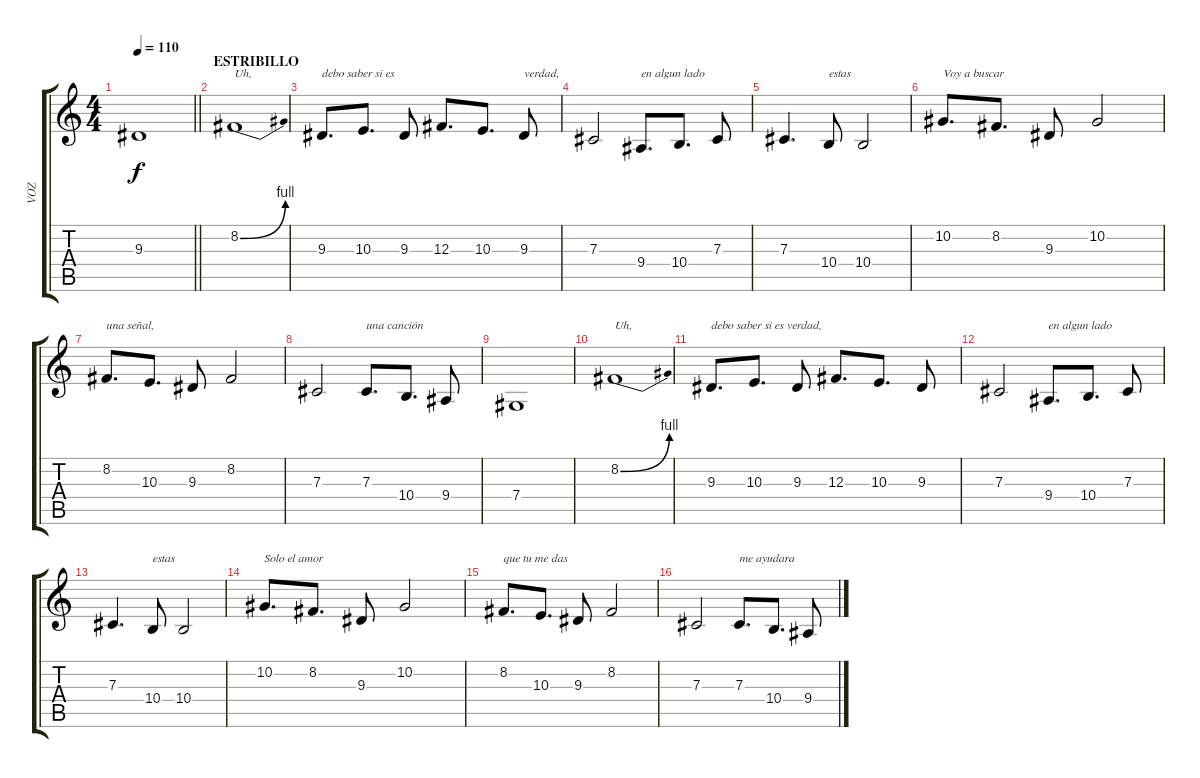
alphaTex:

\track ("VOZ" "VOZ") {instrument altosax}
\staff {score tabs}
\tuning (Eb4 Bb3 Gb3 Db3 Ab2 Eb2) {hide}
\ts (4 4)
\tempo 110
\clef g2
\barLineRight lightlight
\ks c
9.3{t}.1{dy f} |
\section ("" "ESTRIBILLO")
8.2{be (bend 0 0 60 4)}.1{txt "Uh, "} |
9.3.8{d txt "debo saber si es "} 10.3.8{d} 9.3.8 12.3.8{d} 10.3.8{d} 9.3.8{txt "verdad,"} |
7.3.2 9.4.8{d txt "en algun lado "} 10.4.8{d} 7.3.8 |
7.3.4{d} 10.4.8{txt "estas"} 10.4.2 |
10.2.8{d txt "Voy a buscar "} 8.2.8{d} 9.3.8 10.2.2 |
8.2.8{d txt "una señal, "} 10.3.8{d} 9.3.8 8.2.2 |
7.3.2 7.3.8{d txt "una canción"} 10.4.8{d} 9.4.8 |
7.4.1 |
8.2{be (bend 0 0 60 4)}.1{txt "Uh, "} |
9.3.8{d txt "debo saber si es verdad, "} 10.3.8{d} 9.3.8 12.3.8{d} 10.3.8{d} 9.3.8 |
7.3.2 9.4.8{d txt "en algun lado"} 10.4.8{d} 7.3.8 |
7.3.4{d} 10.4.8{txt "estas"} 10.4.2 |
10.2.8{d txt "Solo el amor "} 8.2.8{d} 9.3.8 10.2.2 |
8.2.8{d txt "que tu me das "} 10.3.8{d} 9.3.8 8.2.2 |
7.3.2 7.3.8{d txt "me ayudara"} 10.4.8{d} 9.4.8
